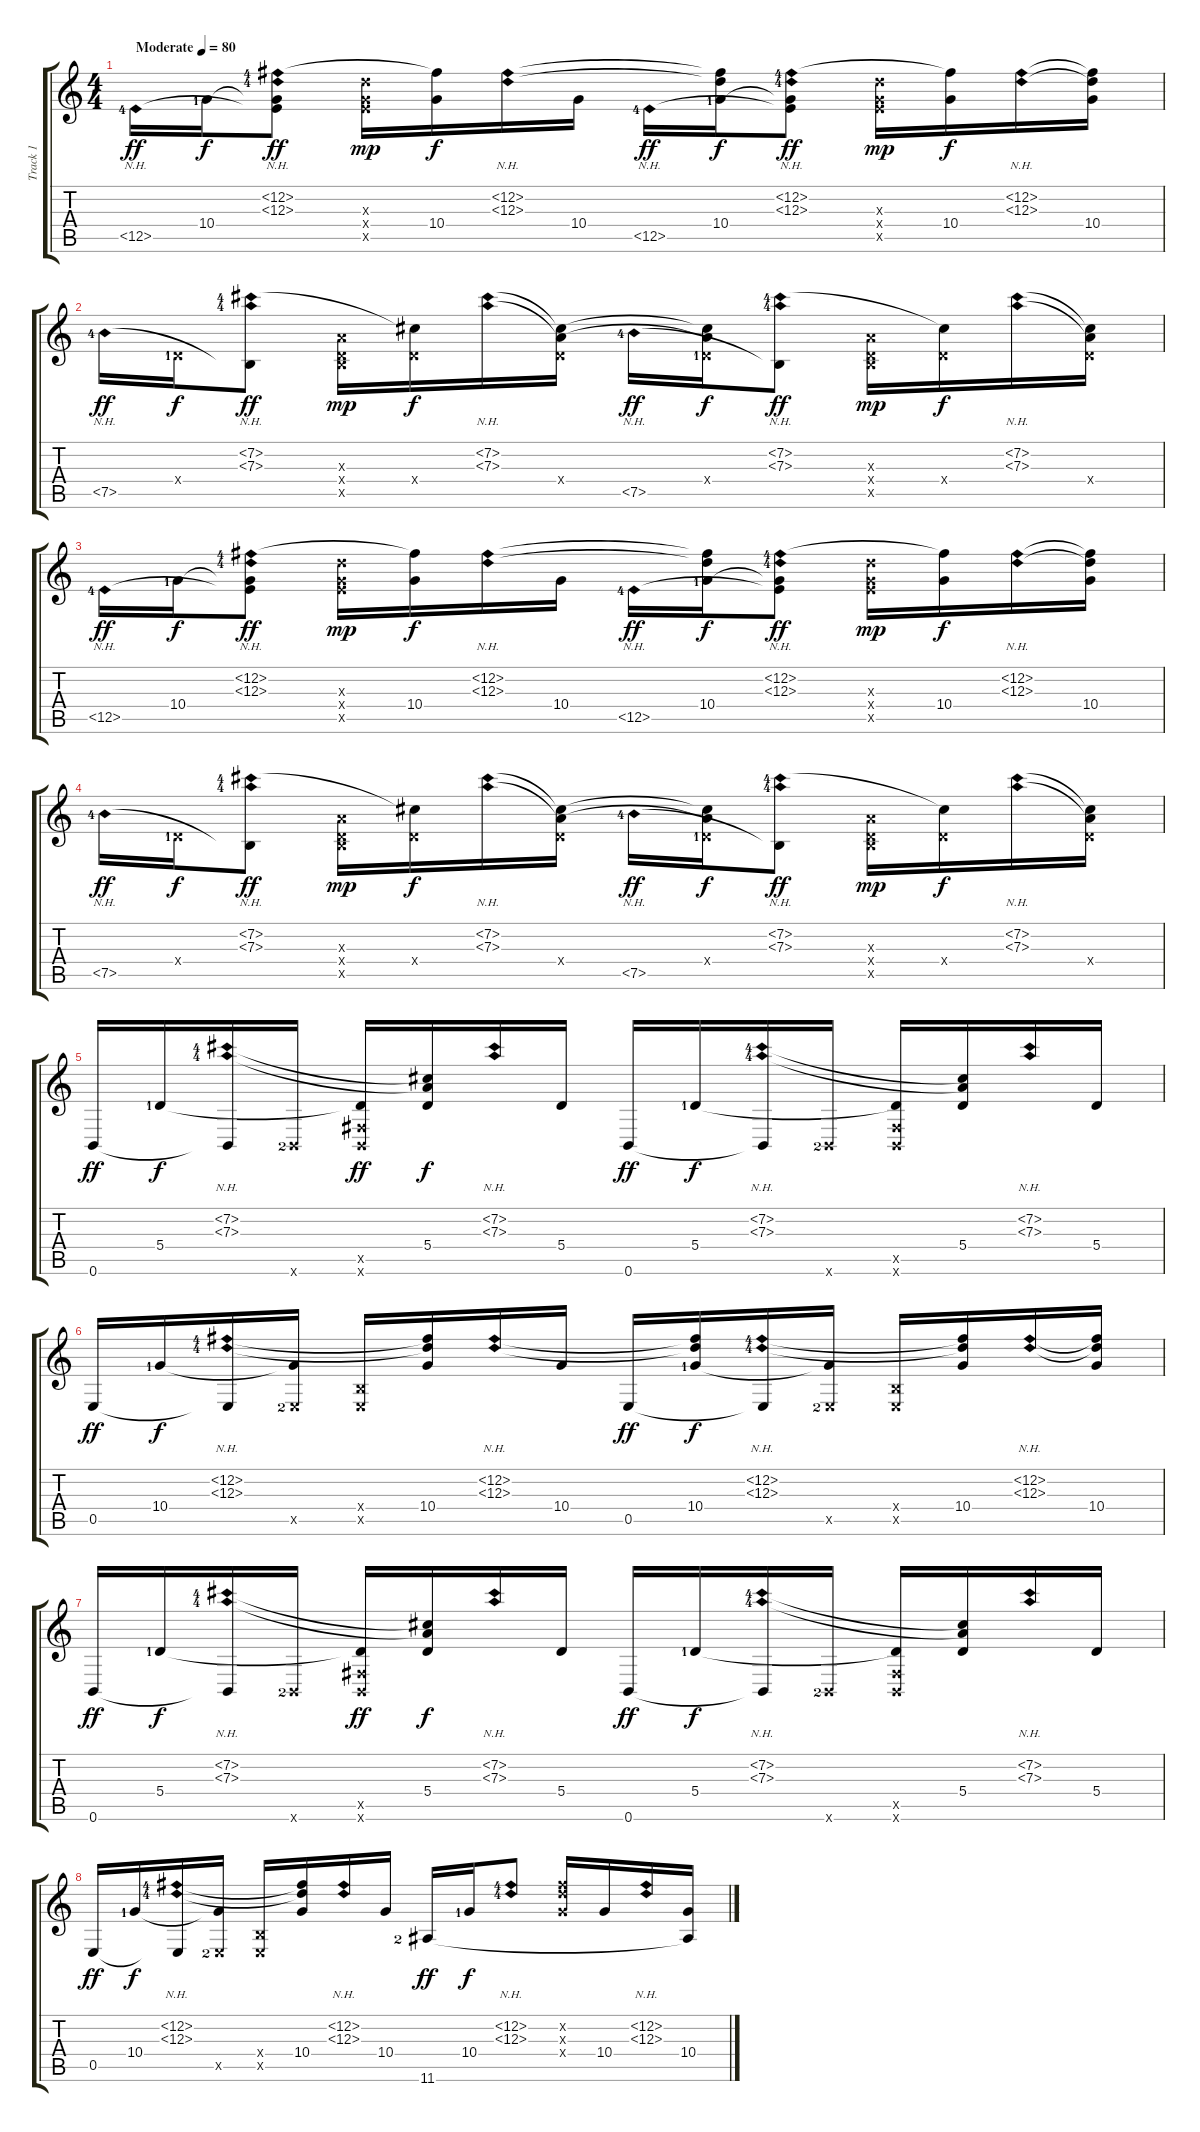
\track ("Track 1" "Track 1") {instrument acousticguitarsteel}
\staff {score tabs}
\tuning (B3 Gb3 D3 A2 E2 B1) {hide}
\ts (4 4)
\tempo (80 "Moderate")
\clef g2
\ks c
12.5{nh lf 5}.16{dy ff instrument acousticguitarsteel} 10.4{lf 2}.16{dy f} (12.2{nh lf 5} 12.3{nh lf 5} 10.4{t} 12.5{t}).8{dy ff} (12.3{x} 10.4{x} 12.5{x}).16{dy mp} (12.2{t} 10.4).16{dy f} (12.2{nh} 12.3{nh}).16 10.4.16 12.5{nh lf 5}.16{dy ff} (12.2{t} 12.3{t} 10.4{lf 2}).16{dy f} (12.2{nh lf 5} 12.3{nh lf 5} 10.4{t} 12.5{t}).8{dy ff} (12.3{x} 10.4{x} 12.5{x}).16{dy mp} (12.2{t} 10.4).16{dy f} (12.2{nh} 12.3{nh}).16 (12.2{t} 12.3{t} 10.4).16 |
7.5{nh lf 5}.16{dy ff} 5.4{x lf 2}.16{dy f} (7.2{nh lf 5} 7.3{nh lf 5} 7.5{t}).8{dy ff} (7.3{x} 5.4{x} 7.5{x}).16{dy mp} (7.2{t} 5.4{x}).16{dy f} (7.2{nh} 7.3{nh}).16 (7.2{t} 7.3{t} 5.4{x}).16 7.5{nh lf 5}.16{dy ff} (7.2{t} 7.3{t} 5.4{x lf 2}).16{dy f} (7.2{nh lf 5} 7.3{nh lf 5} 7.5{t}).8{dy ff} (7.3{x} 5.4{x} 7.5{x}).16{dy mp} (7.2{t} 5.4{x}).16{dy f} (7.2{nh} 7.3{nh}).16 (7.2{t} 7.3{t} 5.4{x}).16 |
12.5{nh lf 5}.16{dy ff} 10.4{lf 2}.16{dy f} (12.2{nh lf 5} 12.3{nh lf 5} 10.4{t} 12.5{t}).8{dy ff} (12.3{x} 10.4{x} 12.5{x}).16{dy mp} (12.2{t} 10.4).16{dy f} (12.2{nh} 12.3{nh}).16 10.4.16 12.5{nh lf 5}.16{dy ff} (12.2{t} 12.3{t} 10.4{lf 2}).16{dy f} (12.2{nh lf 5} 12.3{nh lf 5} 10.4{t} 12.5{t}).8{dy ff} (12.3{x} 10.4{x} 12.5{x}).16{dy mp} (12.2{t} 10.4).16{dy f} (12.2{nh} 12.3{nh}).16 (12.2{t} 12.3{t} 10.4).16 |
7.5{nh lf 5}.16{dy ff} 5.4{x lf 2}.16{dy f} (7.2{nh lf 5} 7.3{nh lf 5} 7.5{t}).8{dy ff} (7.3{x} 5.4{x} 7.5{x}).16{dy mp} (7.2{t} 5.4{x}).16{dy f} (7.2{nh} 7.3{nh}).16 (7.2{t} 7.3{t} 5.4{x}).16 7.5{nh lf 5}.16{dy ff} (7.2{t} 7.3{t} 5.4{x lf 2}).16{dy f} (7.2{nh lf 5} 7.3{nh lf 5} 7.5{t}).8{dy ff} (7.3{x} 5.4{x} 7.5{x}).16{dy mp} (7.2{t} 5.4{x}).16{dy f} (7.2{nh} 7.3{nh}).16 (7.2{t} 7.3{t} 5.4{x}).16 |
0.6.16{dy ff} 5.4{lf 2}.16{dy f} (7.2{nh lf 5} 7.3{nh lf 5} 0.6{t}).16 0.6{x lf 3}.16 (5.4{t} 2.5{x} 0.6{x}).16{dy ff} (7.2{t} 7.3{t} 5.4).16{dy f} (7.2{nh} 7.3{nh}).16 5.4.16 0.6.16{dy ff} 5.4{lf 2}.16{dy f} (7.2{nh lf 5} 7.3{nh lf 5} 0.6{t}).16 0.6{x lf 3}.16 (5.4{t} 2.5{x} 0.6{x}).16 (7.2{t} 7.3{t} 5.4).16 (7.2{nh} 7.3{nh}).16 5.4.16 |
0.5.16{dy ff} 10.4{lf 2}.16{dy f} (12.2{nh lf 5} 12.3{nh lf 5} 0.5{t}).16 (10.4{t} 0.5{x lf 3}).16 (2.4{x} 0.5{x}).16 (12.2{t} 12.3{t} 10.4).16 (12.2{nh} 12.3{nh}).16 10.4.16 0.5.16{dy ff} (12.2{t} 12.3{t} 10.4{lf 2}).16{dy f} (12.2{nh lf 5} 12.3{nh lf 5} 0.5{t}).16 (10.4{t} 0.5{x lf 3}).16 (2.4{x} 0.5{x}).16 (12.2{t} 12.3{t} 10.4).16 (12.2{nh} 12.3{nh}).16 (12.2{t} 12.3{t} 10.4).16 |
0.6.16{dy ff} 5.4{lf 2}.16{dy f} (7.2{nh lf 5} 7.3{nh lf 5} 0.6{t}).16 0.6{x lf 3}.16 (5.4{t} 2.5{x} 0.6{x}).16{dy ff} (7.2{t} 7.3{t} 5.4).16{dy f} (7.2{nh} 7.3{nh}).16 5.4.16 0.6.16{dy ff} 5.4{lf 2}.16{dy f} (7.2{nh lf 5} 7.3{nh lf 5} 0.6{t}).16 0.6{x lf 3}.16 (5.4{t} 2.5{x} 0.6{x}).16 (7.2{t} 7.3{t} 5.4).16 (7.2{nh} 7.3{nh}).16 5.4.16 |
0.5.16{dy ff} 10.4{lf 2}.16{dy f} (12.2{nh lf 5} 12.3{nh lf 5} 0.5{t}).16 (10.4{t} 0.5{x lf 3}).16 (2.4{x} 0.5{x}).16 (12.2{t} 12.3{t} 10.4).16 (12.2{nh} 12.3{nh}).16 10.4.16 11.6{lf 3}.16{dy ff} 10.4{lf 2}.16{dy f} (12.2{nh lf 5} 12.3{nh lf 5}).8 (12.2{x} 12.3{x} 10.4{x}).16 10.4.16 (12.2{nh} 12.3{nh}).16 (10.4 11.6{t}).16
